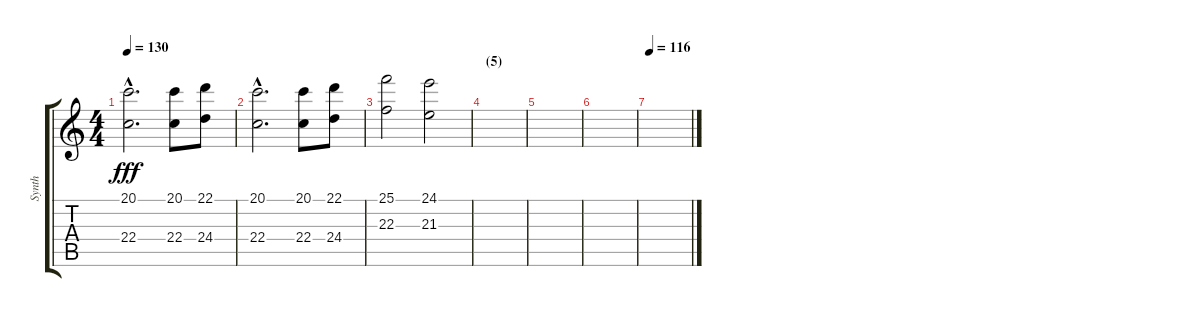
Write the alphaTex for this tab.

\track ("Synth" "Synth") {instrument stringensemble1}
\staff {score tabs}
\tuning (E4 B3 G3 D3 A2 E2) {hide}
\ts (4 4)
\tempo 130
\clef g2
\ks c
(20.1{hac} 22.4{hac}).2{d dy fff} (20.1 22.4).8 (22.1 24.4).8 |
(20.1{hac} 22.4{hac}).2{d} (20.1 22.4).8 (22.1 24.4).8 |
(25.1 22.3).2 (24.1 21.3).2 |
\section ("" "(5)")
|
|
|
\tempo 116
